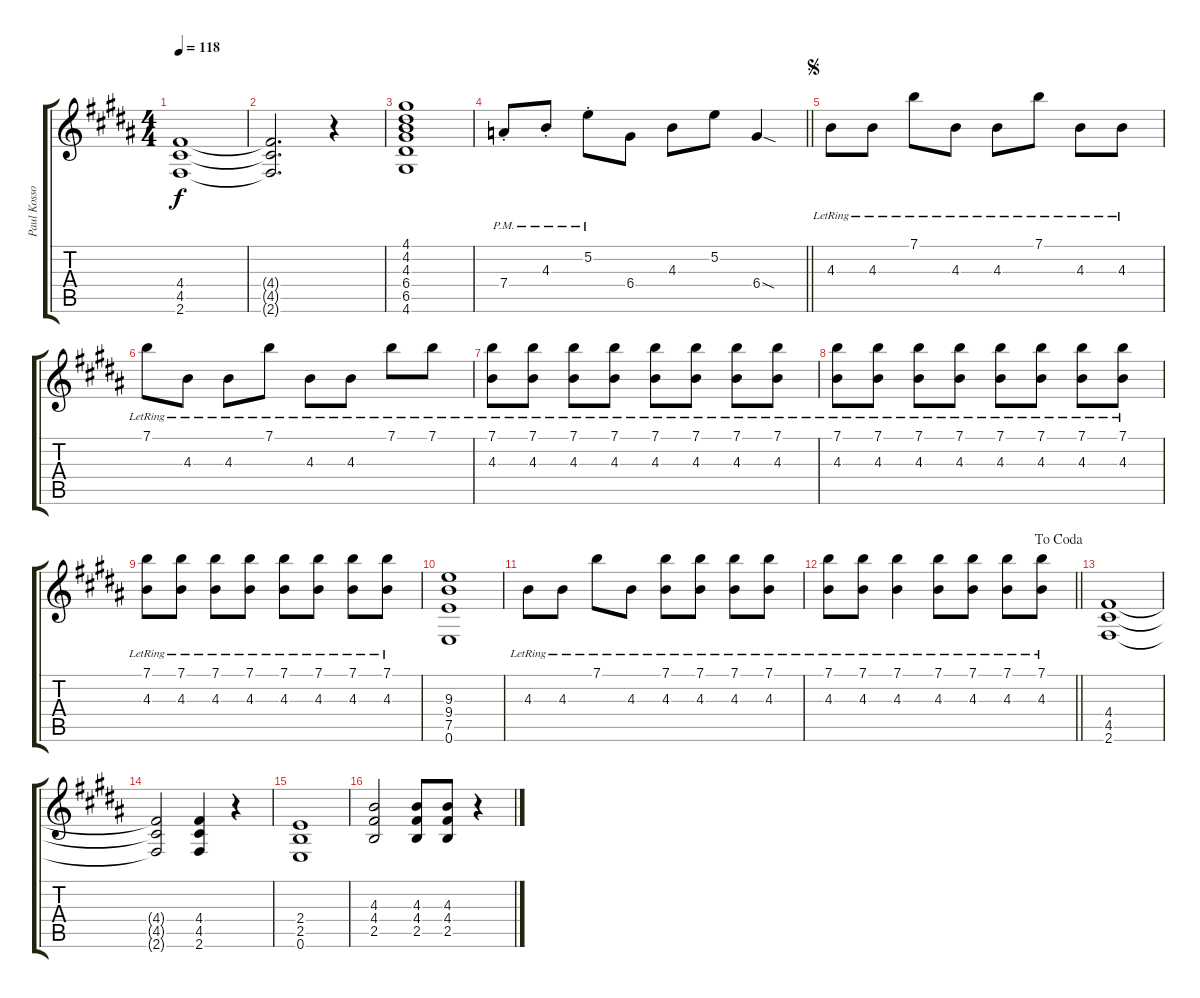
\track ("Paul Kossoff - Guitar 2" "Paul Kosso") {instrument overdrivenguitar}
\staff {score tabs}
\tuning (E4 B3 G3 D3 A2 E2) {hide}
\ts (4 4)
\tempo 118
\clef g2
\ks b
(4.4 4.5 2.6).1{dy f} |
\ks g#minor
(4.4{t} 4.5{t} 2.6{t}).2{d} r.4 |
(4.1 4.2 4.3 6.4 6.5 4.6).1 |
\barLineRight lightlight
7.4{pm st}.8 4.3{pm st}.8 5.2{pm st}.8 6.4.8 4.3.8 5.2.8 6.4{sod}.4 |
\jump segno
\ks b
4.3{lr}.8 4.3{lr}.8 7.1{lr}.8 4.3{lr}.8 4.3{lr}.8 7.1{lr}.8 4.3{lr}.8 4.3{lr}.8 |
\ks g#minor
7.1{lr}.8 4.3{lr}.8 4.3{lr}.8 7.1{lr}.8 4.3{lr}.8 4.3{lr}.8 7.1{lr}.8 7.1{lr}.8 |
(7.1{lr} 4.3{lr}).8 (7.1{lr} 4.3{lr}).8 (7.1{lr} 4.3{lr}).8 (7.1{lr} 4.3{lr}).8 (7.1{lr} 4.3{lr}).8 (7.1{lr} 4.3{lr}).8 (7.1{lr} 4.3{lr}).8 (7.1{lr} 4.3{lr}).8 |
(7.1{lr} 4.3{lr}).8 (7.1{lr} 4.3{lr}).8 (7.1{lr} 4.3{lr}).8 (7.1{lr} 4.3{lr}).8 (7.1{lr} 4.3{lr}).8 (7.1{lr} 4.3{lr}).8 (7.1{lr} 4.3{lr}).8 (7.1{lr} 4.3{lr}).8 |
\ks b
(7.1{lr} 4.3{lr}).8 (7.1{lr} 4.3{lr}).8 (7.1{lr} 4.3{lr}).8 (7.1{lr} 4.3{lr}).8 (7.1{lr} 4.3{lr}).8 (7.1{lr} 4.3{lr}).8 (7.1{lr} 4.3{lr}).8 (7.1{lr} 4.3{lr}).8 |
\ks g#minor
(9.3 9.4 7.5 0.6).1 |
4.3{lr}.8 4.3{lr}.8 7.1{lr}.8 4.3{lr}.8 (7.1{lr} 4.3{lr}).8 (7.1{lr} 4.3{lr}).8 (7.1{lr} 4.3{lr}).8 (7.1{lr} 4.3{lr}).8 |
\jump dacoda
\barLineRight lightlight
(7.1{lr} 4.3{lr}).8 (7.1{lr} 4.3{lr}).8 (7.1{lr} 4.3{lr}).4 (7.1{lr} 4.3{lr}).8 (7.1{lr} 4.3{lr}).8 (7.1{lr} 4.3{lr}).8 (7.1{lr} 4.3{lr}).8 |
\ks b
(4.4 4.5 2.6).1 |
\ks g#minor
(4.4{t} 4.5{t} 2.6{t}).2 (4.4 4.5 2.6).4 r.4 |
(2.4 2.5 0.6).1 |
(4.3 4.4 2.5).2 (4.3 4.4 2.5).8 (4.3 4.4 2.5).8 r.4
